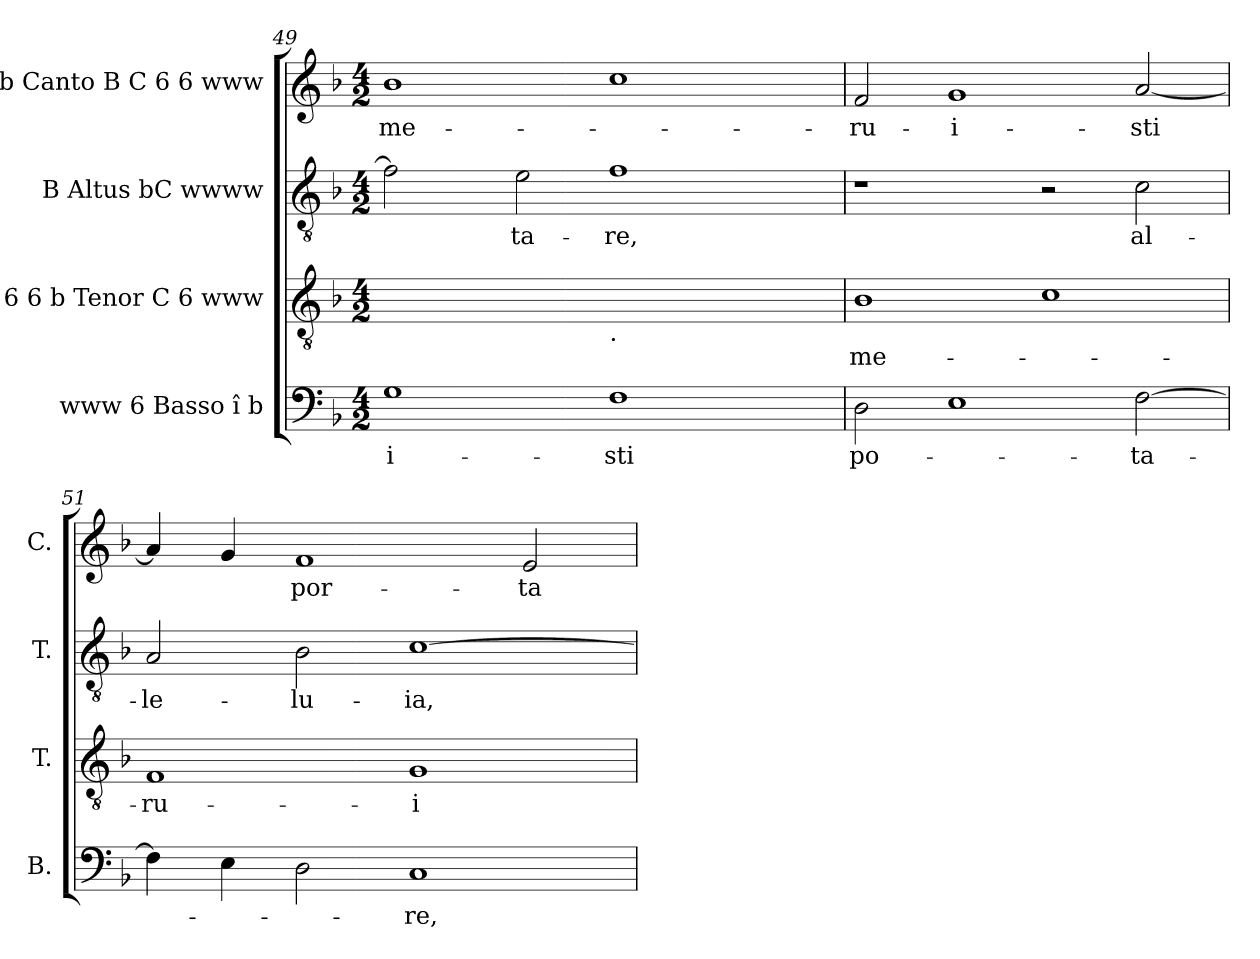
**kern	**text	**kern	**text	**kern	**text	**kern	**text
*part4	*part4	*part3	*part3	*part2	*part2	*part1	*part1
*staff4	*staff4	*staff3	*staff3	*staff2	*staff2	*staff1	*staff1
*I"www  6  Basso  î  b	*	*I"6 6  b  Tenor  C 6  www	*	*I"B  Altus  bC  wwww	*	*I"b  Canto  B  C 6 6 www	*
*I'B.	*	*I'T.	*	*I'T.	*	*I'C.	*
!!LO:LB:g=z
*clefF4	*	*clefGv2	*	*clefGv2	*	*clefG2	*
*k[b-]	*	*k[b-]	*	*k[b-]	*	*k[b-]	*
*F:	*	*F:	*	*F:	*	*F:	*
*M4/2	*	*M4/2	*	*M4/2	*	*M4/2	*
=49	=49	=49	=49	=49	=49	=49	=49
!	!LO:LY:b:rj	!	!	!	!	!	!LO:LY:b:cj
*	*	*	*	*^	*	*	*
1G	-i-	1ryy	.	2f\]	8ryy	.	1b-	me-
.	.	.	.	.	32ryy	.	.	.
.	.	.	.	.	1ryy	.	.	.
!	!	!	!	!	!	!LO:LY:b:cj	!	!
.	.	.	.	2e\	.	-ta-	.	.
!	!	!LO:TX:b:t=.	!	!	!	!	!	!
!	!LO:LY:b:cj	!	!	!	!	!LO:LY:b:cj	!	!
1F	-sti	1ryy	.	1f	.	-re,	1cc	.
.	.	.	.	.	2ryy	.	.	.
.	.	.	.	.	4ryy	.	.	.
.	.	.	.	.	16.ryy	.	.	.
=50	=50	=50	=50	=50	=50	=50	=50	=50
!	!LO:LY:b:cj	!	!LO:LY:b:cj	!	!	!	!	!LO:LY:b:cj
*	*	*	*	*v	*v	*	*	*
2D\	po-	1B-	me-	1r	.	2f/	-ru-
!	!	!	!	!	!	!	!LO:LY:b:rj
1E	.	.	.	.	.	1g	-i-
.	.	1c	.	2r	.	.	.
!	!LO:LY:b:cj	!	!	!	!LO:LY:b:cj	!	!LO:LY:b:cj
[>2F\	-ta-	.	.	2c\	al-	[<2a/	-sti
=51	=51	=51	=51	=51	=51	=51	=51
!	!	!	!LO:LY:b:cj	!	!LO:LY:b:cj	!	!
4F\]	.	1F	-ru-	2A/	-le-	4a/]	.
4E\	.	.	.	.	.	4g/	.
!	!	!	!	!	!LO:LY:b:cj	!	!LO:LY:b:cj
2D\	.	.	.	2B-\	-lu-	1f	por-
!	!LO:LY:b:cj	!	!LO:LY:b:rj	!	!LO:LY:b:cj	!	!
1C	-re,	1G	-i-	[>1c	-ia,	.	.
!	!	!	!	!	!	!	!LO:LY:b:cj
.	.	.	.	.	.	2e/	-ta-
=	=	=	=	=	=	=	=
*-	*-	*-	*-	*-	*-	*-	*-
